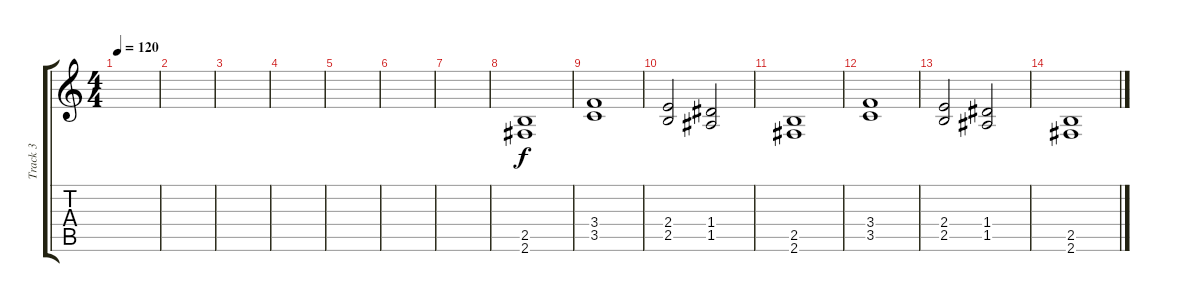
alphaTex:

\track ("Track 3" "Track 3") {instrument distortionguitar}
\staff {score tabs}
\tuning (E4 B3 G3 D3 A2 E2) {hide}
\ts (4 4)
\tempo 120
\clef g2
\ks c
|
|
|
|
|
|
|
(2.5 2.6).1 |
(3.4 3.5).1 |
(2.4 2.5).2 (1.4 1.5).2 |
(2.5 2.6).1 |
(3.4 3.5).1 |
(2.4 2.5).2 (1.4 1.5).2 |
(2.5 2.6).1
